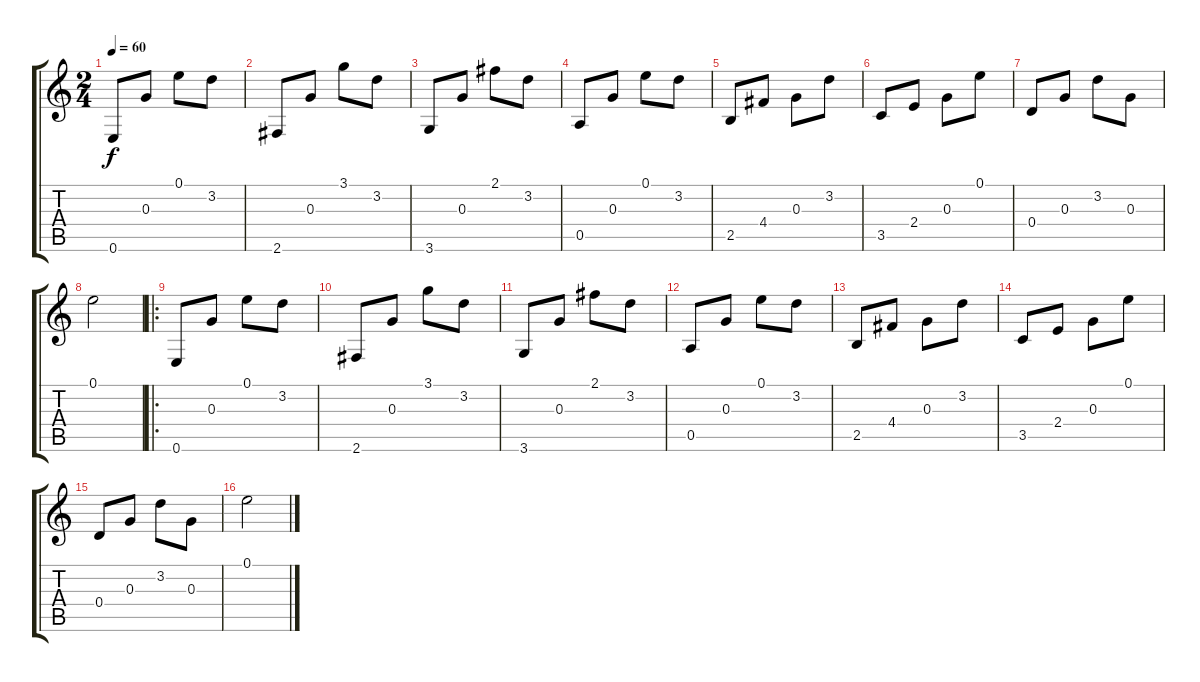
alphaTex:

\track "" {instrument acousticguitarsteel}
\staff {score tabs}
\tuning (E4 B3 G3 D3 A2 E2) {hide}
\ts (2 4)
\tempo 60
\clef g2
\ks c
0.6.8{dy f instrument acousticguitarsteel} 0.3.8 0.1.8 3.2.8 |
2.6.8 0.3.8 3.1.8 3.2.8 |
3.6.8 0.3.8 2.1.8 3.2.8 |
0.5.8 0.3.8 0.1.8 3.2.8 |
2.5.8 4.4.8 0.3.8 3.2.8 |
3.5.8 2.4.8 0.3.8 0.1.8 |
0.4.8 0.3.8 3.2.8 0.3.8 |
0.1.2 |
\ro
0.6.8 0.3.8 0.1.8 3.2.8 |
2.6.8 0.3.8 3.1.8 3.2.8 |
3.6.8 0.3.8 2.1.8 3.2.8 |
0.5.8 0.3.8 0.1.8 3.2.8 |
2.5.8 4.4.8 0.3.8 3.2.8 |
3.5.8 2.4.8 0.3.8 0.1.8 |
0.4.8 0.3.8 3.2.8 0.3.8 |
0.1.2
